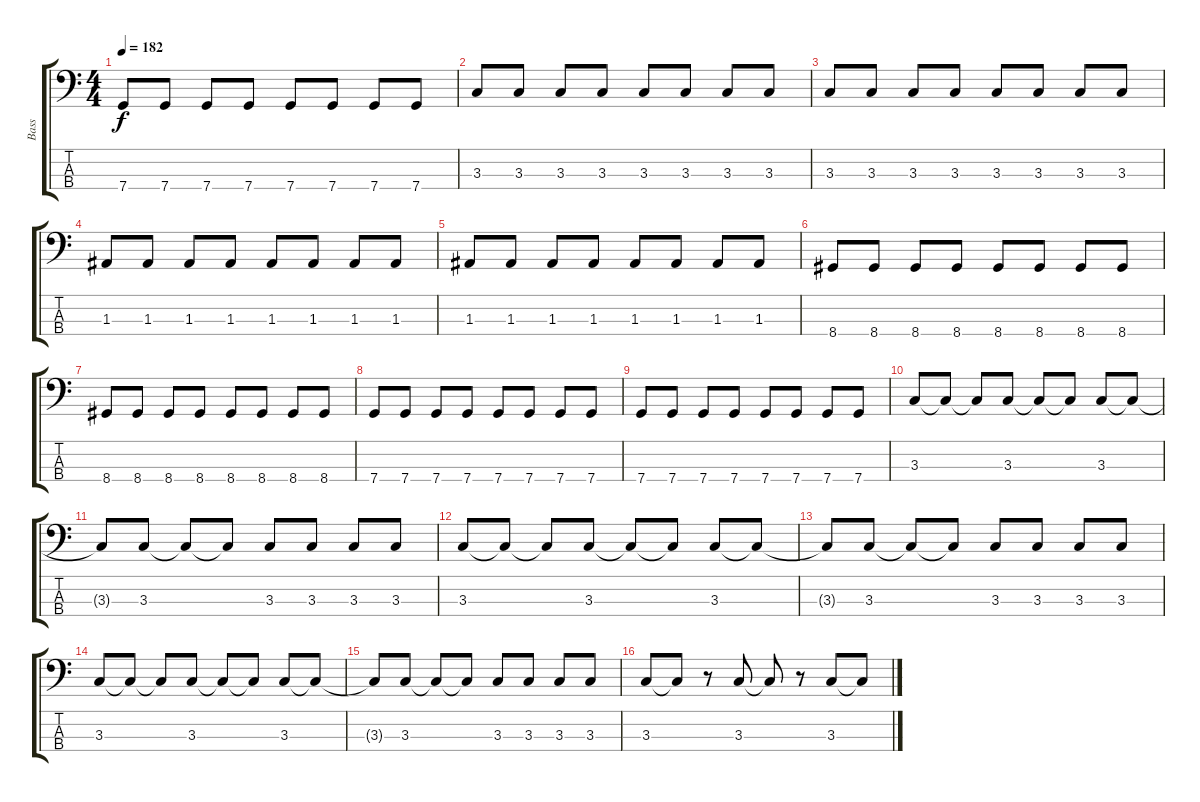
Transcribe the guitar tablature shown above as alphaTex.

\track ("Bass" "Bass") {instrument electricbassfinger}
\staff {score tabs}
\tuning (G2 D2 A1 C1) {hide}
\ts (4 4)
\tempo 182
\clef f4
\ks c
7.4.8{dy f} 7.4.8 7.4.8 7.4.8 7.4.8 7.4.8 7.4.8 7.4.8 |
3.3.8 3.3.8 3.3.8 3.3.8 3.3.8 3.3.8 3.3.8 3.3.8 |
3.3.8 3.3.8 3.3.8 3.3.8 3.3.8 3.3.8 3.3.8 3.3.8 |
1.3.8 1.3.8 1.3.8 1.3.8 1.3.8 1.3.8 1.3.8 1.3.8 |
1.3.8 1.3.8 1.3.8 1.3.8 1.3.8 1.3.8 1.3.8 1.3.8 |
8.4.8 8.4.8 8.4.8 8.4.8 8.4.8 8.4.8 8.4.8 8.4.8 |
8.4.8 8.4.8 8.4.8 8.4.8 8.4.8 8.4.8 8.4.8 8.4.8 |
7.4.8 7.4.8 7.4.8 7.4.8 7.4.8 7.4.8 7.4.8 7.4.8 |
7.4.8 7.4.8 7.4.8 7.4.8 7.4.8 7.4.8 7.4.8 7.4.8 |
3.3.8 3.3{t}.8 3.3{t}.8 3.3.8 3.3{t}.8 3.3{t}.8 3.3.8 3.3{t}.8 |
3.3{t}.8 3.3.8 3.3{t}.8 3.3{t}.8 3.3.8 3.3.8 3.3.8 3.3.8 |
3.3.8 3.3{t}.8 3.3{t}.8 3.3.8 3.3{t}.8 3.3{t}.8 3.3.8 3.3{t}.8 |
3.3{t}.8 3.3.8 3.3{t}.8 3.3{t}.8 3.3.8 3.3.8 3.3.8 3.3.8 |
3.3.8 3.3{t}.8 3.3{t}.8 3.3.8 3.3{t}.8 3.3{t}.8 3.3.8 3.3{t}.8 |
3.3{t}.8 3.3.8 3.3{t}.8 3.3{t}.8 3.3.8 3.3.8 3.3.8 3.3.8 |
3.3.8 3.3{t}.8 r.8 3.3.8 3.3{t}.8 r.8 3.3.8 3.3{t}.8
